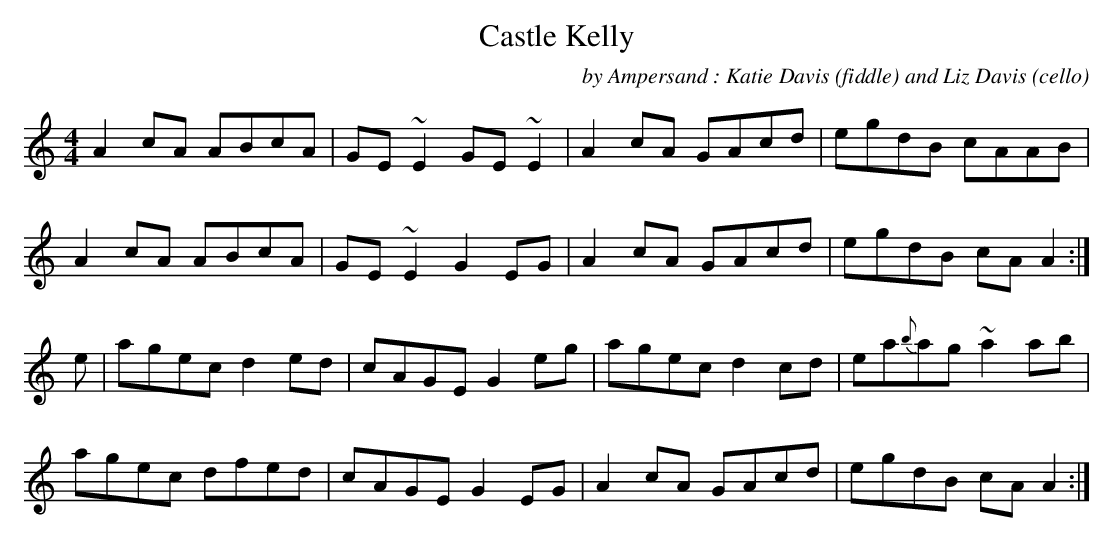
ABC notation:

X:1
T:Castle Kelly
C:by Ampersand : Katie Davis (fiddle) and Liz Davis (cello)
M:4/4
L:1/8
K:Amin
A2 cA ABcA|GE~E2 GE~E2|A2cA GAcd|egdB cAAB|
A2 cA ABcA|GE~E2 G2 EG|A2cA GAcd|egdB cAA2:|
e|agec d2ed|cAGE G2 eg|agec d2cd|ea{b}ag ~a2ab|
agec dfed|cAGE G2EG|A2cA GAcd|egdB cAA2:|
